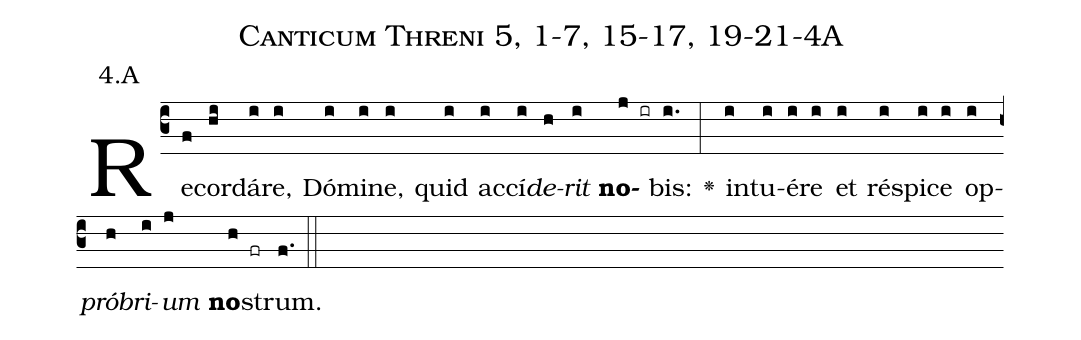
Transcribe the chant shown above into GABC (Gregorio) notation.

name: Canticum Threni 5, 1-7, 15-17, 19-21-4A;
annotation: 4.A;
%%
(c3)Re(f)cor(hi)dá(i)re,(i) Dó(i)mi(i)ne,(i) quid(i) ac(i)cí(i)<i>de</i>(h)<i>rit</i>(i) <b>no</b>(j ir)bis:(i.) <v>\greheightstar</v>(:) in(i)tu(i)é(i)re(i) et(i) ré(i)spi(i)ce(i) op(i)<i>pró</i>(h)<i>bri</i>(i)<i>um</i>(j) <b>no</b>(h fr)strum.(f.) (::)


%E(i) u(h) o(i) u(j) a(h) e.(f.) (::)
